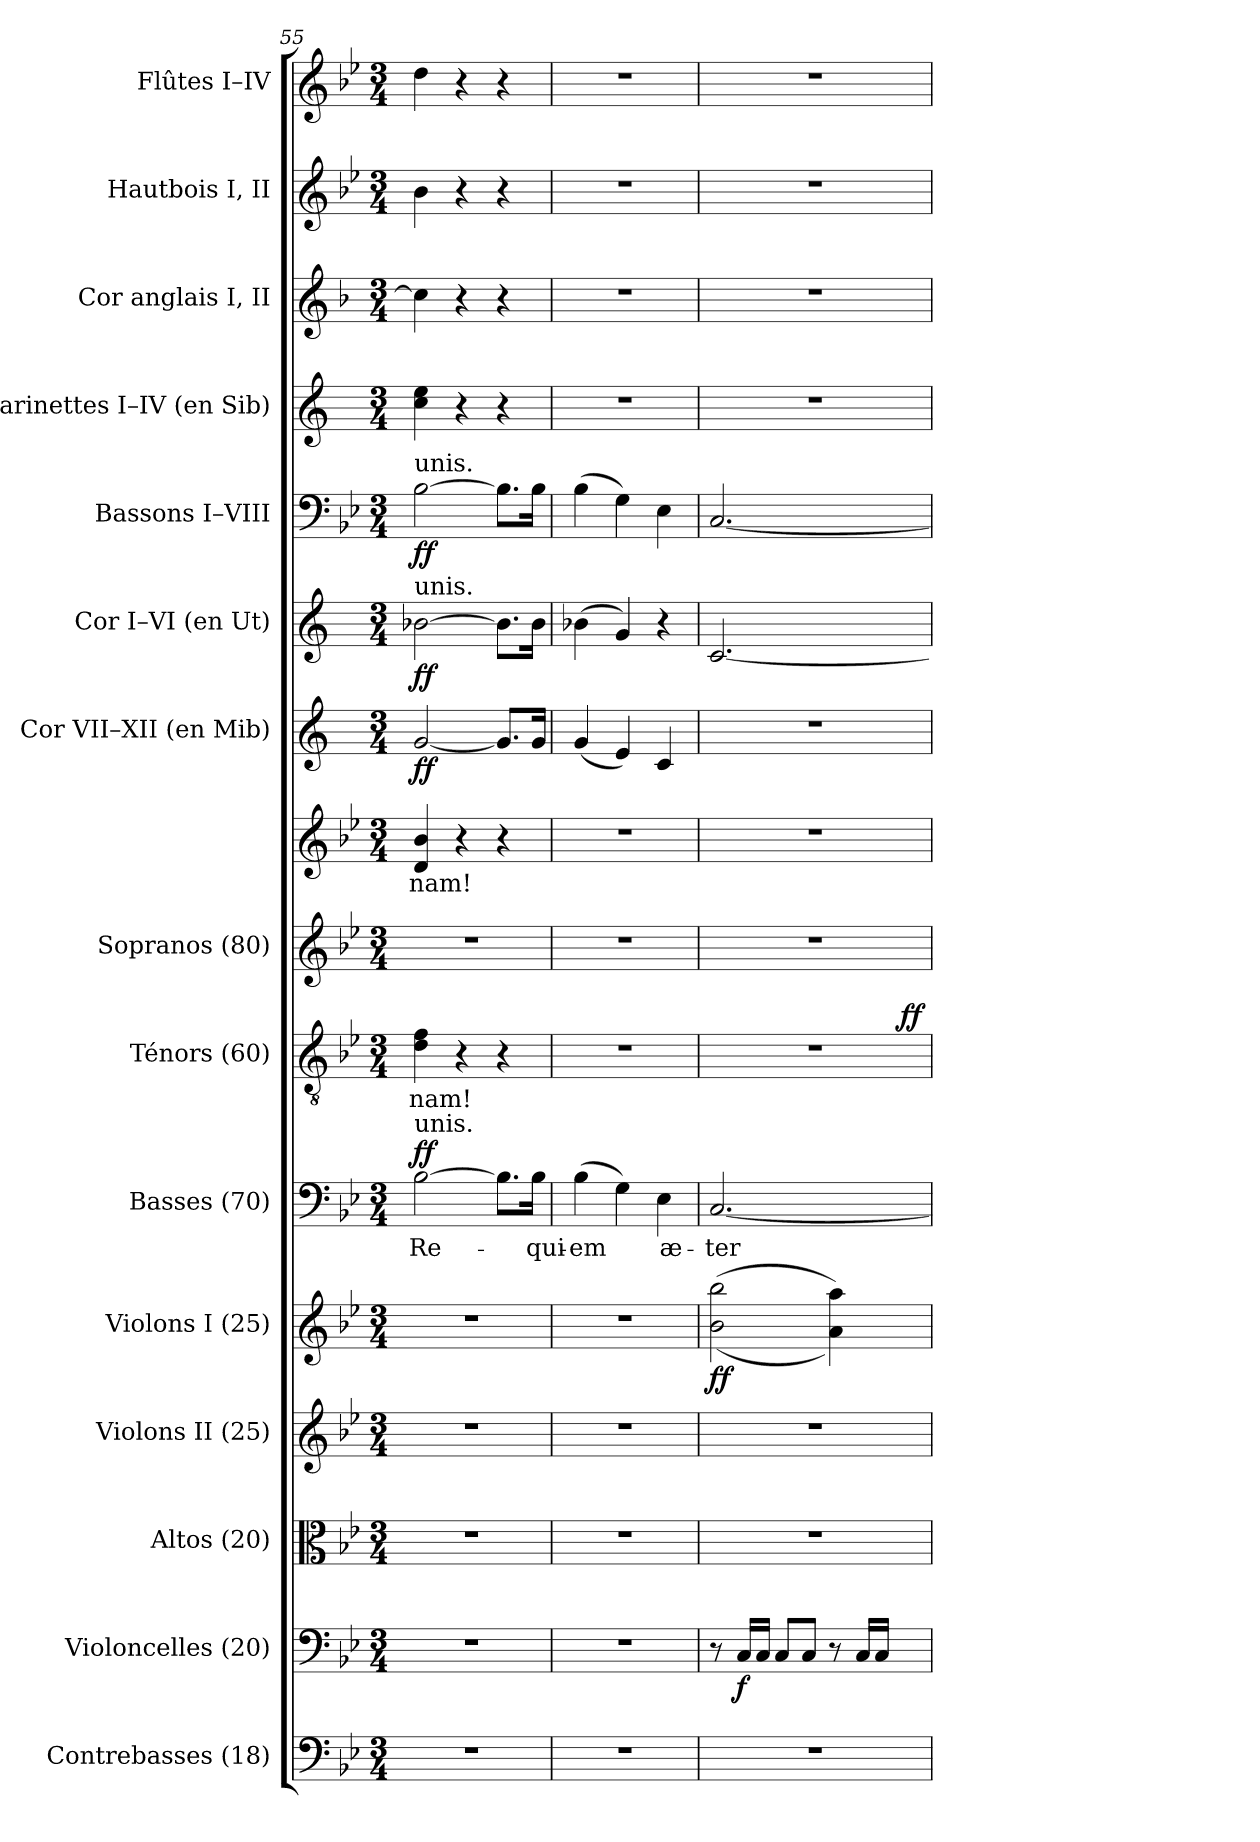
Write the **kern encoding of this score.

**kern	**kern	**dynam	**kern	**kern	**kern	**dynam	**kern	**text	**dynam	**kern	**text	**dynam	**kern	**kern	**text	**kern	**dynam	**kern	**dynam	**kern	**dynam	**kern	**kern	**kern	**kern
*part15	*part14	*part14	*part13	*part12	*part11	*part11	*part10	*part10	*part10	*part9	*part9	*part9	*part8	*part8	*part8	*part7	*part7	*part6	*part6	*part5	*part5	*part4	*part3	*part2	*part1
*staff16	*staff15	*staff15	*staff14	*staff13	*staff12	*staff12	*staff11	*staff11	*staff11	*staff10	*staff10	*staff10	*staff9	*staff8	*staff8	*staff7	*staff7	*staff6	*staff6	*staff5	*staff5	*staff4	*staff3	*staff2	*staff1
*I"Contrebasses (18)	*I"Violoncelles (20)	*	*I"Altos (20)	*I"Violons II (25)	*I"Violons I (25)	*	*I"Basses (70)	*	*	*I"Ténors (60)	*	*	*I"Sopranos (80)	*	*	*I"Cor VII–XII (en Mib)	*	*I"Cor I–VI (en Ut)	*	*I"Bassons I–VIII	*	*I"Clarinettes I–IV (en Sib)	*I"Cor anglais I, II	*I"Hautbois I, II	*I"Flûtes I–IV
*I'Cb.	*I'Vlles	*	*I'Altos	*I'Vns II	*I'Vns I	*	*I'Basses	*	*	*I'Tén.	*	*	*I'Sopr.	*	*	*I'Cor (Mib)	*	*I'Cor (Ut)	*	*I'Bns	*	*I'Cl. (Sib)	*I'C. a.	*I'Hb.	*I'Fl.
*clefF4	*clefF4	*	*clefC3	*clefG2	*clefG2	*	*clefF4	*	*	*clefGv2	*	*	*clefG2	*clefG2	*	*clefG2	*	*clefG2	*	*clefF4	*	*clefG2	*clefG2	*clefG2	*clefG2
*ITrd7c12	*	*	*	*	*	*	*	*	*	*ITrd7c12	*	*	*	*	*	*ITrd5c9	*	*ITrd7c12	*	*	*	*ITrd1c2	*ITrd4c7	*	*
*k[b-e-]	*k[b-e-]	*	*k[b-e-]	*k[b-e-]	*k[b-e-]	*	*k[b-e-]	*	*	*k[b-e-]	*	*	*k[b-e-]	*k[b-e-]	*	*k[b-e-a-]	*	*k[]	*	*k[b-e-]	*	*k[b-e-]	*k[b-e-]	*k[b-e-]	*k[b-e-]
*B-:	*B-:	*	*B-:	*B-:	*B-:	*	*B-:	*	*	*B-:	*	*	*B-:	*B-:	*	*E-:	*	*C:	*	*B-:	*	*B-:	*B-:	*B-:	*B-:
*M3/4	*M3/4	*	*M3/4	*M3/4	*M3/4	*	*M3/4	*	*	*M3/4	*	*	*M3/4	*M3/4	*	*M3/4	*	*M3/4	*	*M3/4	*	*M3/4	*M3/4	*M3/4	*M3/4
=55	=55	=55	=55	=55	=55	=55	=55	=55	=55	=55	=55	=55	=55	=55	=55	=55	=55	=55	=55	=55	=55	=55	=55	=55	=55
!LO:N:vis=1	!LO:N:vis=1	!	!LO:N:vis=1	!LO:N:vis=1	!LO:N:vis=1	!	!	!	!	!	!	!	!	!	!	!	!	!	!	!	!	!	!	!	!
!	!	!	!	!	!	!	!	!LO:LY:b:color=#000000	!	!	!	!	!	!	!	!	!	!	!	!	!	!	!	!	!
!	!	!	!	!	!	!	!	!	!	!	!LO:LY:b:color=#000000	!	!LO:N:vis=1	!	!	!	!	!	!	!	!	!	!	!	!
!	!	!	!	!	!	!	!	!	!	!	!	!	!	!	!	!	!	!	!	!LO:TX:a:t=unis.	!	!	!	!	!
!	!	!	!	!	!	!	!	!	!	!	!	!	!	!	!	!	!	!LO:TX:a:t=unis.	!	!	!	!	!	!	!
!	!	!	!	!	!	!	!LO:TX:a:t=unis.	!	!	!	!	!	!	!	!	!	!	!	!	!	!	!	!	!	!
!	!	!	!	!	!	!	!	!	!	!	!	!	!	!	!LO:LY:b:color=#000000	!	!	!	!	!	!	!	!	!	!
2.r	2.r	.	2.r	2.r	2.r	.	[>2B-i\	Re-	ff	4Di\ 4Fi	-nam!	.	2.r	4di/ 4b-i	-nam!	[<2B-i/	ff	[>2B-Xi\	ff	[>2B-i\	ff	4b-i\ 4ddi	4fi\]	4b-i\	4ddi\
.	.	.	.	.	.	.	.	.	.	4r	.	.	.	4r	.	.	.	.	.	.	.	4r	4r	4r	4r
.	.	.	.	.	.	.	8.B-i\L]	.	.	4r	.	.	.	4r	.	8.B-i/L]	.	8.B-i\L]	.	8.B-i\L]	.	4r	4r	4r	4r
!	!	!	!	!	!	!	!	!LO:LY:b:color=#000000	!	!	!	!	!	!	!	!	!	!	!	!	!	!	!	!	!
.	.	.	.	.	.	.	16B-i\Jk	-qui-	.	.	.	.	.	.	.	16B-i/Jk	.	16B-i\Jk	.	16B-i\Jk	.	.	.	.	.
=56	=56	=56	=56	=56	=56	=56	=56	=56	=56	=56	=56	=56	=56	=56	=56	=56	=56	=56	=56	=56	=56	=56	=56	=56	=56
!LO:N:vis=1	!LO:N:vis=1	!	!LO:N:vis=1	!LO:N:vis=1	!LO:N:vis=1	!	!	!	!	!	!	!	!	!	!	!	!	!	!	!	!	!	!	!	!
!	!	!	!	!	!	!	!	!LO:LY:b:color=#000000	!	!LO:N:vis=1	!	!	!LO:N:vis=1	!LO:N:vis=1	!	!	!	!	!	!	!	!LO:N:vis=1	!LO:N:vis=1	!LO:N:vis=1	!LO:N:vis=1
2.r	2.r	.	2.r	2.r	2.r	.	(4B-i\	-em	.	2.r	.	.	2.r	2.r	.	(4B-i/	.	(4B-Xi\	.	(4B-i\	.	2.r	2.r	2.r	2.r
.	.	.	.	.	.	.	4Gi\)	.	.	.	.	.	.	.	.	4Gi/)	.	4Gi/)	.	4Gi\)	.	.	.	.	.
!	!	!	!	!	!	!	!	!LO:LY:b:color=#000000	!	!	!	!	!	!	!	!	!	!	!	!	!	!	!	!	!
.	.	.	.	.	.	.	4E-i\	æ-	.	.	.	.	.	.	.	4E-i/	.	4r	.	4E-i\	.	.	.	.	.
=57	=57	=57	=57	=57	=57	=57	=57	=57	=57	=57	=57	=57	=57	=57	=57	=57	=57	=57	=57	=57	=57	=57	=57	=57	=57
!LO:N:vis=1	!	!	!LO:N:vis=1	!LO:N:vis=1	!	!	!	!	!	!	!	!	!	!	!	!	!	!	!	!	!	!	!	!	!
!	!	!	!	!	!	!	!	!LO:LY:b:color=#000000	!	!LO:N:vis=1	!	!	!LO:N:vis=1	!LO:N:vis=1	!	!LO:N:vis=1	!	!	!	!	!	!LO:N:vis=1	!LO:N:vis=1	!LO:N:vis=1	!LO:N:vis=1
*	*	*	*	*	*	*	*	*	*	*^	*	*	*	*	*	*	*	*	*	*	*	*	*	*	*
2.r	8r	.	2.r	2.r	((2b-i\ 2bb-i	ff	[<2.Ci/	-ter-	.	2.r	2ryy	.	.	2.r	2.r	.	2.r	.	[<2.Ci/	.	[<2.Ci/	.	2.r	2.r	2.r	2.r
.	16Ci/LL	f	.	.	.	.	.	.	.	.	.	.	.	.	.	.	.	.	.	.	.	.	.	.	.	.
.	16Ci/JJ	.	.	.	.	.	.	.	.	.	.	.	.	.	.	.	.	.	.	.	.	.	.	.	.	.
.	8Ci/L	.	.	.	.	.	.	.	.	.	.	.	.	.	.	.	.	.	.	.	.	.	.	.	.	.
.	8Ci/J	.	.	.	.	.	.	.	.	.	.	.	.	.	.	.	.	.	.	.	.	.	.	.	.	.
.	8r	.	.	.	4ai\ 4aai))	.	.	.	.	.	8ryy	.	.	.	.	.	.	.	.	.	.	.	.	.	.	.
.	16Ci/LL	.	.	.	.	.	.	.	.	.	16ryy	.	.	.	.	.	.	.	.	.	.	.	.	.	.	.
.	16Ci/JJ	.	.	.	.	.	.	.	.	.	32ryy	.	.	.	.	.	.	.	.	.	.	.	.	.	.	.
.	.	.	.	.	.	.	.	.	.	.	64ryy	.	.	.	.	.	.	.	.	.	.	.	.	.	.	.
.	.	.	.	.	.	.	.	.	.	.	128...ryy	.	.	.	.	.	.	.	.	.	.	.	.	.	.	.
.	.	.	.	.	.	.	.	.	.	.	1024ryy	.	ff	.	.	.	.	.	.	.	.	.	.	.	.	.
*	*	*	*	*	*	*	*	*	*	*v	*v	*	*	*	*	*	*	*	*	*	*	*	*	*	*	*
=	=	=	=	=	=	=	=	=	=	=	=	=	=	=	=	=	=	=	=	=	=	=	=	=	=
*-	*-	*-	*-	*-	*-	*-	*-	*-	*-	*-	*-	*-	*-	*-	*-	*-	*-	*-	*-	*-	*-	*-	*-	*-	*-
